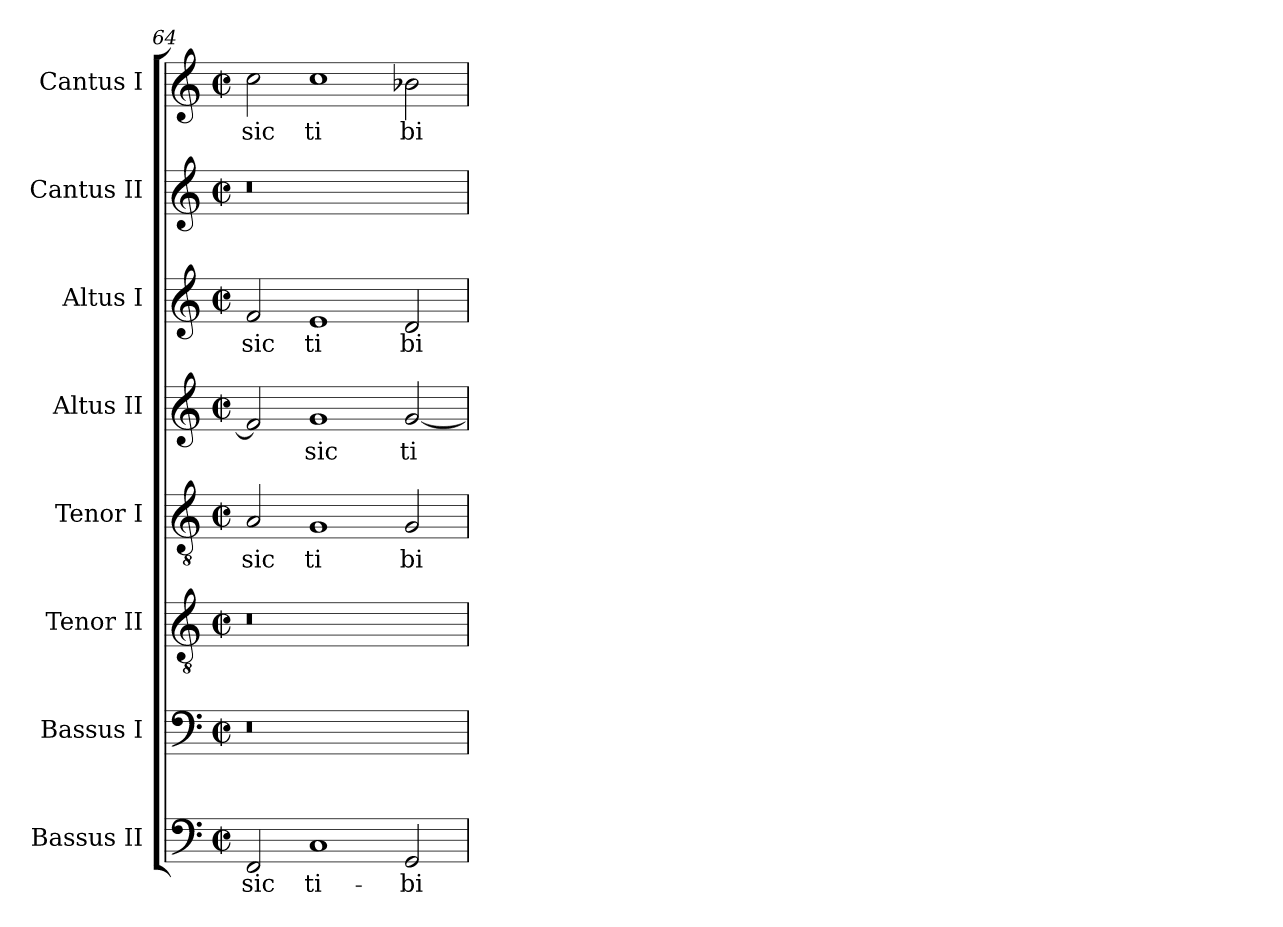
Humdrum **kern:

**kern	**text	**kern	**kern	**kern	**text	**kern	**text	**kern	**text	**kern	**kern	**text
*part8	*part8	*part7	*part6	*part5	*part5	*part4	*part4	*part3	*part3	*part2	*part1	*part1
*staff8	*staff8	*staff7	*staff6	*staff5	*staff5	*staff4	*staff4	*staff3	*staff3	*staff2	*staff1	*staff1
*I"Bassus II	*	*I"Bassus I	*I"Tenor II	*I"Tenor I	*	*I"Altus II	*	*I"Altus I	*	*I"Cantus II	*I"Cantus I	*
*I'B II	*	*I'B I	*I'T II	*I'T I	*	*I'A II	*	*I'A I	*	*I'C II	*I'C I	*
*clefF4	*	*clefF4	*clefGv2	*clefGv2	*	*clefG2	*	*clefG2	*	*clefG2	*clefG2	*
*	*	*k[]	*	*	*	*k[]	*	*k[]	*	*	*	*
*	*	*C:	*	*	*	*C:	*	*C:	*	*	*	*
*M2/2	*	*M2/2	*M2/2	*M2/2	*	*M2/2	*	*M2/2	*	*M2/2	*M2/2	*
*met(c|)	*	*met(c|)	*met(c|)	*met(c|)	*	*met(c|)	*	*met(c|)	*	*met(c|)	*met(c|)	*
=64	=64	=64	=64	=64	=64	=64	=64	=64	=64	=64	=64	=64
!	!LO:LY:b:cj	!	!	!	!LO:LY:b:cj	!	!	!	!LO:LY:b:cj	!	!	!LO:LY:b:cj
2FF/	sic	0r	0r	2A/	sic	2f/]	.	2f/	sic	0r	2cc\	sic
!	!LO:LY:b:cj	!	!	!	!LO:LY:b:cj	!	!LO:LY:b:cj	!	!LO:LY:b:cj	!	!	!LO:LY:b:cj
1C	ti-	.	.	1G	ti	1g	sic	1e	ti	.	1cc	ti
!	!LO:LY:b:cj	!	!	!	!LO:LY:b:cj	!	!LO:LY:b:cj	!	!LO:LY:b:cj	!	!	!LO:LY:b:cj
2GG/	-bi	.	.	2G/	bi	[<2g/	ti-	2d/	bi	.	2b-X\	bi
=	=	=	=	=	=	=	=	=	=	=	=	=
*-	*-	*-	*-	*-	*-	*-	*-	*-	*-	*-	*-	*-
